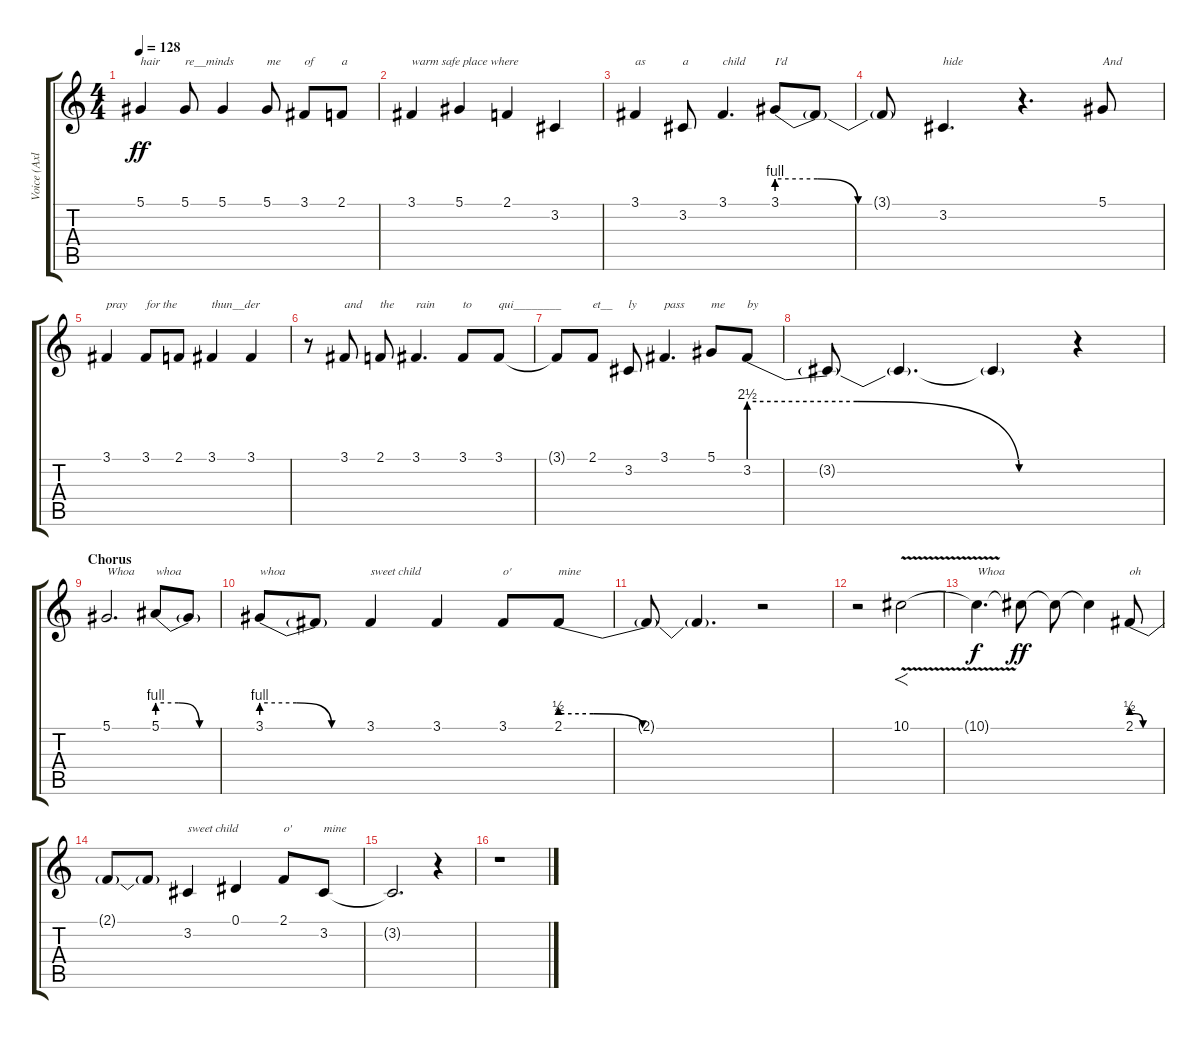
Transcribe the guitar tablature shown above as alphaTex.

\track ("Voice (Axl)" "Voice (Axl") {instrument lead2sawtooth}
\staff {score tabs}
\tuning (Eb4 Bb3 Gb3 Db3 Ab2 Eb2) {hide}
\ts (4 4)
\tempo 128
\clef g2
\ks c
5.1.4{txt "hair" dy ff} 5.1.8{txt "re__minds"} 5.1.4 5.1.8{txt "me"} 3.1.8{txt "of"} 2.1.8{txt "a"} |
3.1.4{txt "warm safe place where"} 5.1.4 2.1.4 3.2.4 |
3.1.4{txt "as"} 3.2.8{txt "a"} 3.1.4{d txt "child"} 3.1{be (custom 0 4 15 4 30 0 40 0 60 0)}.8{txt "I'd"} 3.1{t}.8 |
3.1{t}.8 3.2.4{d txt "hide"} r.4{d} 5.1.8{txt "And"} |
3.1.4{txt "pray"} 3.1.8{txt "for the"} 2.1.8 3.1.4{txt "thun__der"} 3.1.4 |
r.8 3.1.8{txt "and"} 2.1.8{txt "the"} 3.1.4{d txt "rain"} 3.1.8{txt "to"} 3.1.8{txt "qui________"} |
3.1{t}.8 2.1.8{txt "et__"} 3.2.8{txt "ly"} 3.1.4{d txt "pass"} 5.1.8{txt "me"} 3.2{be (custom 0 10 20 10 50 0 55 0 60 0)}.8{txt "by"} |
3.2{t}.8 3.2{t}.4{d} 3.2{t}.4 r.4 |
\section ("" "Chorus")
5.1.2{d txt "Whoa"} 5.1{be (custom 0 4 20 4 40 0 60 0)}.8{txt "whoa"} 5.1{t}.8 |
3.1{be (custom 0 4 20 4 40 0 60 0)}.8{txt "whoa"} 3.1{t}.8 3.1.4{txt "sweet child"} 3.1.4 3.1.8{txt "o'"} 2.1{be (custom 0 2 10 2 25 0 40 0 60 0)}.8{txt "mine"} |
2.1{t}.8 2.1{t}.4{d} r.2 |
r.2 10.1{v}.2{f} |
10.1{t}.4{d txt "Whoa" dy f} 10.1{t}.8{dy ff} 10.1{t}.8 10.1{t}.4 2.1{be (custom 0 2 10 2 25 0 40 0 60 0)}.8{txt "oh"} |
2.1{t}.8 2.1{t}.8 3.2.4{txt "sweet child"} 0.1.4 2.1.8{txt "o'"} 3.2.8{txt "mine"} |
3.2{t}.2{d} r.4 |
r.1
